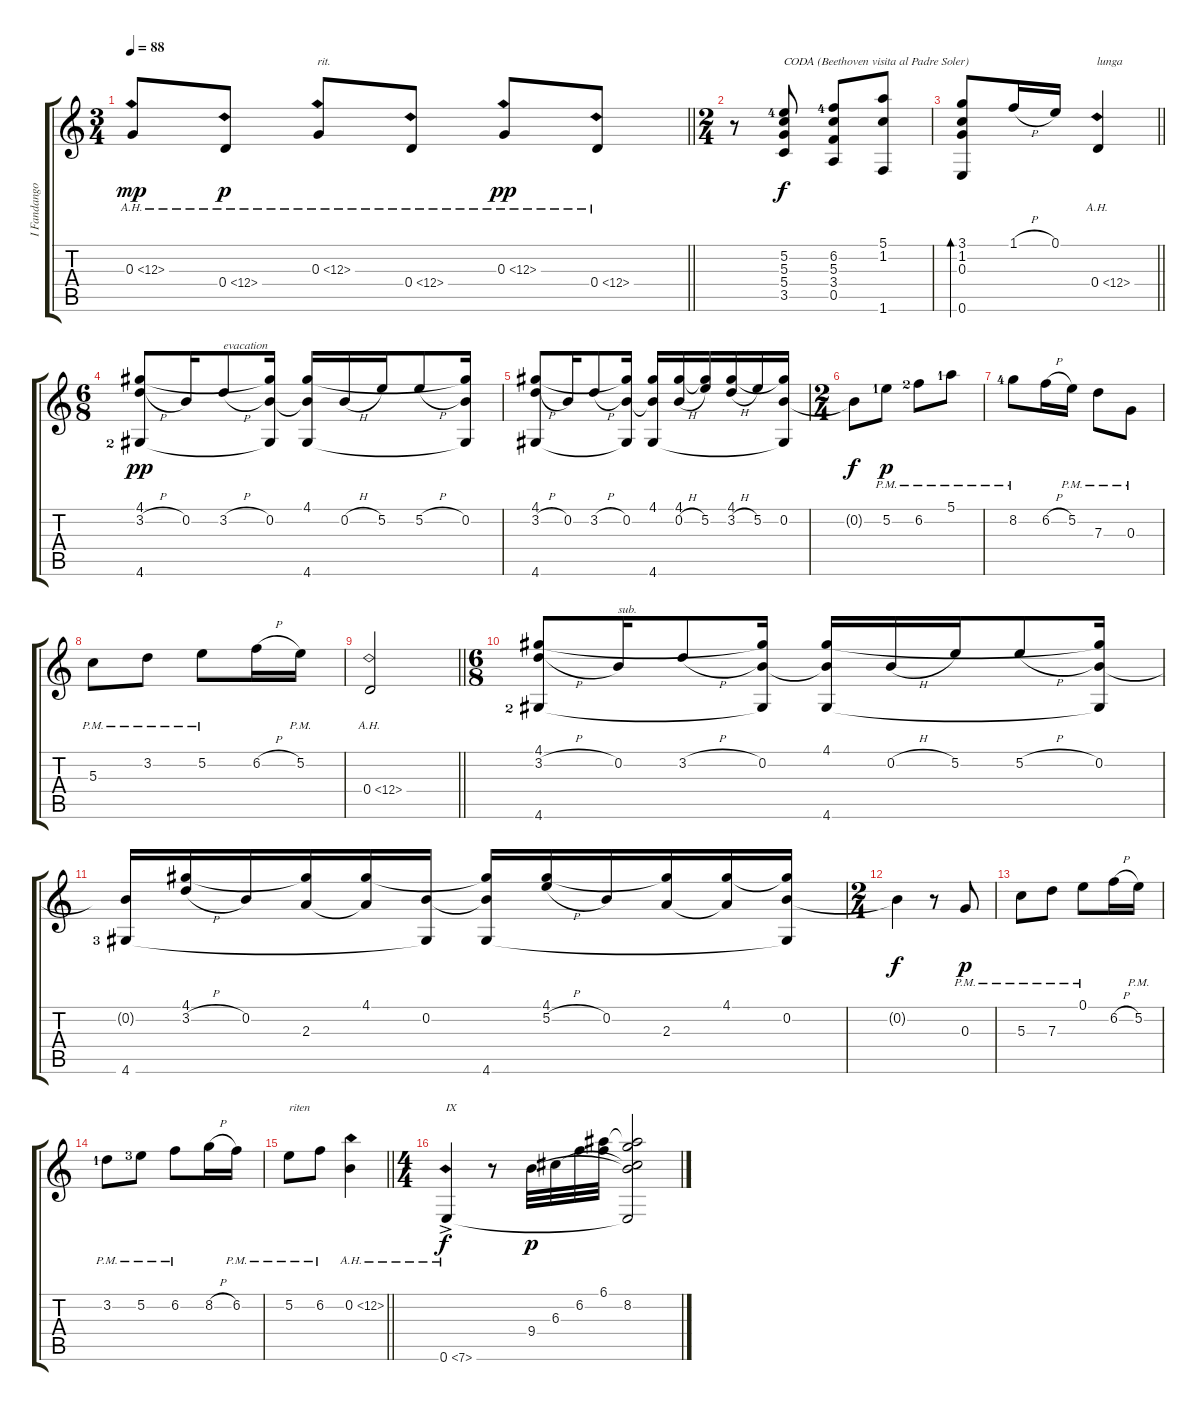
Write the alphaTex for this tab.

\track ("I Fandangos Y Boleros" "I Fandango") {instrument acousticguitarnylon}
\staff {score tabs}
\tuning (E4 B3 G3 D3 A2 E2) {hide}
\ts (3 4)
\tempo 88
\clef g2
\barLineRight lightlight
\ks c
0.3{ah 12}.8{dy mp} 0.4{ah 12}.8{dy p} 0.3{ah 12}.8{txt "rit."} 0.4{ah 12}.8 0.3{ah 12}.8{dy pp} 0.4{ah 12}.8 |
\ts (2 4)
r.8 (5.2{lf 5} 5.3 5.4 3.5).8{txt "CODA (Beethoven visita al Padre Soler)" dy f} (6.2{lf 5} 5.3 3.4 0.5).8 (5.1 1.2 1.6).8 |
\barLineRight lightlight
(3.1 1.2 0.3 0.6).8{bd 120} 1.1{h}.16 0.1.16 0.4{ah 12}.4{txt "lunga"} |
\ts (6 8)
(4.1 3.2{h} 4.6{lf 3}).8{dy pp} 0.2.16 3.2{h}.8{txt "evacation"} (4.1{t} 0.2 4.6{t}).16 (4.1 0.2{t} 4.6).16 0.2{h}.16 5.2.16 5.2{h}.8 (4.1{t} 0.2 4.6{t}).16 |
(4.1 3.2{h} 4.6).8 0.2.16 3.2{h}.8 (4.1{t} 0.2 4.6{t}).16 (4.1 0.2{t} 4.6).16 (4.1 0.2{h}).16 (4.1{t} 5.2).16 (4.1 3.2{h}).16 5.2.16 (4.1{t} 0.2 4.6{t}).16 |
\ts (2 4)
0.2{t}.8{dy f} 5.2{pm lf 2}.8{dy p} 6.2{pm lf 3}.8 5.1{pm lf 2}.8 |
8.2{pm lf 5}.8 6.2{h}.16 5.2{pm}.16 7.3{pm}.8 0.3{pm}.8 |
5.3{pm}.8 3.2{pm}.8 5.2{pm}.8 6.2{h}.16 5.2{pm}.16 |
\barLineRight lightlight
0.4{ah 12}.2 |
\ts (6 8)
(4.1 3.2{h} 4.6{lf 3}).8 0.2.16{txt "sub."} 3.2{h}.8 (4.1{t} 0.2 4.6{t}).16 (4.1 0.2{t} 4.6).16 0.2{h}.16 5.2.16 5.2{h}.8 (4.1{t} 0.2 4.6{t}).16 |
(0.2{t} 4.6{lf 4}).16 (4.1 3.2{h}).16 0.2.16 (4.1{t} 2.3).16 (4.1 2.3{t}).16 (0.2 4.6{t}).16 (4.1{t} 0.2{t} 4.6).16 (4.1 5.2{h}).16 0.2.16 (4.1{t} 2.3).16 (4.1 2.3{t}).16 (4.1{t} 0.2 4.6{t}).16 |
\ts (2 4)
0.2{t}.4{dy f} r.8 0.3{pm}.8{dy p} |
5.3{pm}.8 7.3{pm}.8 0.1{pm}.8 6.2{h}.16 5.2{pm}.16 |
3.2{pm lf 2}.8 5.2{pm lf 4}.8 6.2{pm}.8 8.2{h}.16 6.2{pm}.16 |
\barLineRight lightlight
5.2{pm}.8{txt "riten"} 6.2{pm}.8 0.2{ah 12}.4 |
\ts (4 4)
0.6{ah 7 ac}.4{txt "IX" dy f} r.8 9.4.32{dy p} 6.3.32 6.2.32 (6.1 6.2{t}).32 (6.1{t} 8.2 6.3{t} 9.4{t} 0.6{t}).2
